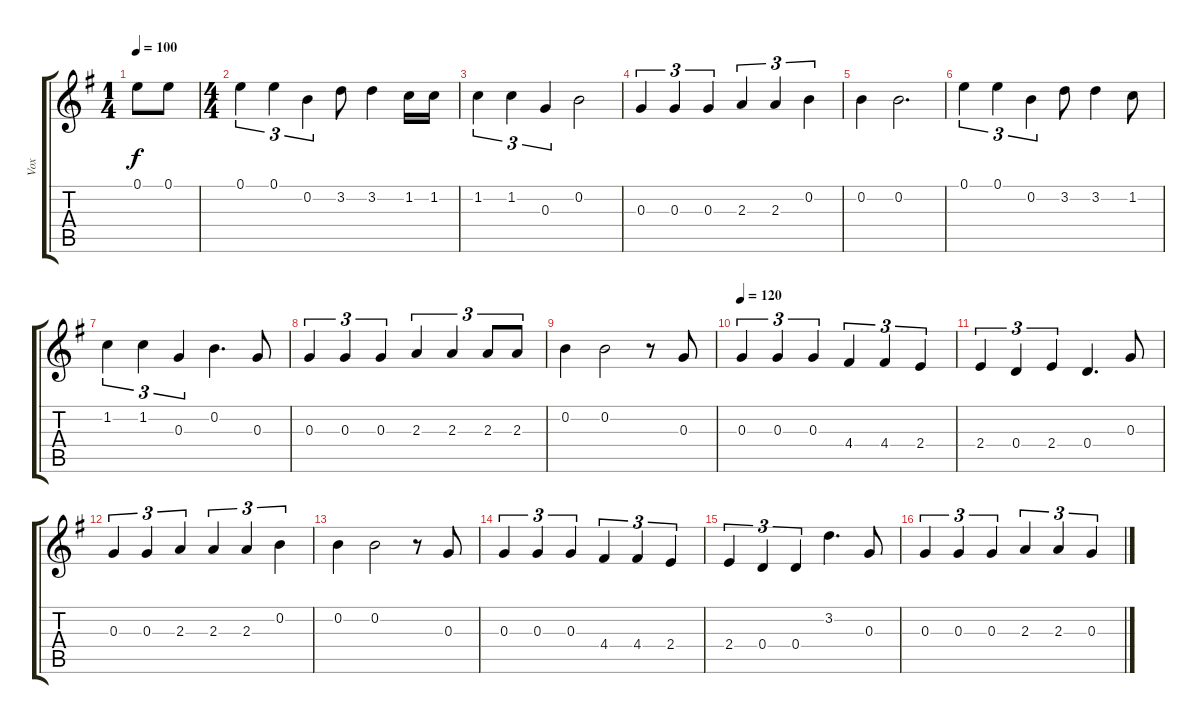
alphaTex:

\track ("Vox" "Vox") {instrument fretlessbass}
\staff {score tabs}
\tuning (E4 B3 G3 D3 A2 E2) {hide}
\ts (1 4)
\tempo 100
\clef g2
\ks g
0.1.8{dy f instrument fretlessbass} 0.1.8 |
\ts (4 4)
0.1.4{tu (3 2)} 0.1.4{tu (3 2)} 0.2.4{tu (3 2)} 3.2.8 3.2.4 1.2.16 1.2.16 |
1.2.4{tu (3 2)} 1.2.4{tu (3 2)} 0.3.4{tu (3 2)} 0.2.2 |
0.3.4{tu (3 2)} 0.3.4{tu (3 2)} 0.3.4{tu (3 2)} 2.3.4{tu (3 2)} 2.3.4{tu (3 2)} 0.2.4{tu (3 2)} |
0.2.4 0.2.2{d} |
0.1.4{tu (3 2)} 0.1.4{tu (3 2)} 0.2.4{tu (3 2)} 3.2.8 3.2.4 1.2.8 |
1.2.4{tu (3 2)} 1.2.4{tu (3 2)} 0.3.4{tu (3 2)} 0.2.4{d} 0.3.8 |
0.3.4{tu (3 2)} 0.3.4{tu (3 2)} 0.3.4{tu (3 2)} 2.3.4{tu (3 2)} 2.3.4{tu (3 2)} 2.3.8{tu (3 2)} 2.3.8{tu (3 2)} |
0.2.4 0.2.2 r.8 0.3.8 |
\tempo 120
0.3.4{tu (3 2)} 0.3.4{tu (3 2)} 0.3.4{tu (3 2)} 4.4.4{tu (3 2)} 4.4.4{tu (3 2)} 2.4.4{tu (3 2)} |
2.4.4{tu (3 2)} 0.4.4{tu (3 2)} 2.4.4{tu (3 2)} 0.4.4{d} 0.3.8 |
0.3.4{tu (3 2)} 0.3.4{tu (3 2)} 2.3.4{tu (3 2)} 2.3.4{tu (3 2)} 2.3.4{tu (3 2)} 0.2.4{tu (3 2)} |
0.2.4 0.2.2 r.8 0.3.8 |
0.3.4{tu (3 2)} 0.3.4{tu (3 2)} 0.3.4{tu (3 2)} 4.4.4{tu (3 2)} 4.4.4{tu (3 2)} 2.4.4{tu (3 2)} |
2.4.4{tu (3 2)} 0.4.4{tu (3 2)} 0.4.4{tu (3 2)} 3.2.4{d} 0.3.8 |
0.3.4{tu (3 2)} 0.3.4{tu (3 2)} 0.3.4{tu (3 2)} 2.3.4{tu (3 2)} 2.3.4{tu (3 2)} 0.3.4{tu (3 2)}
